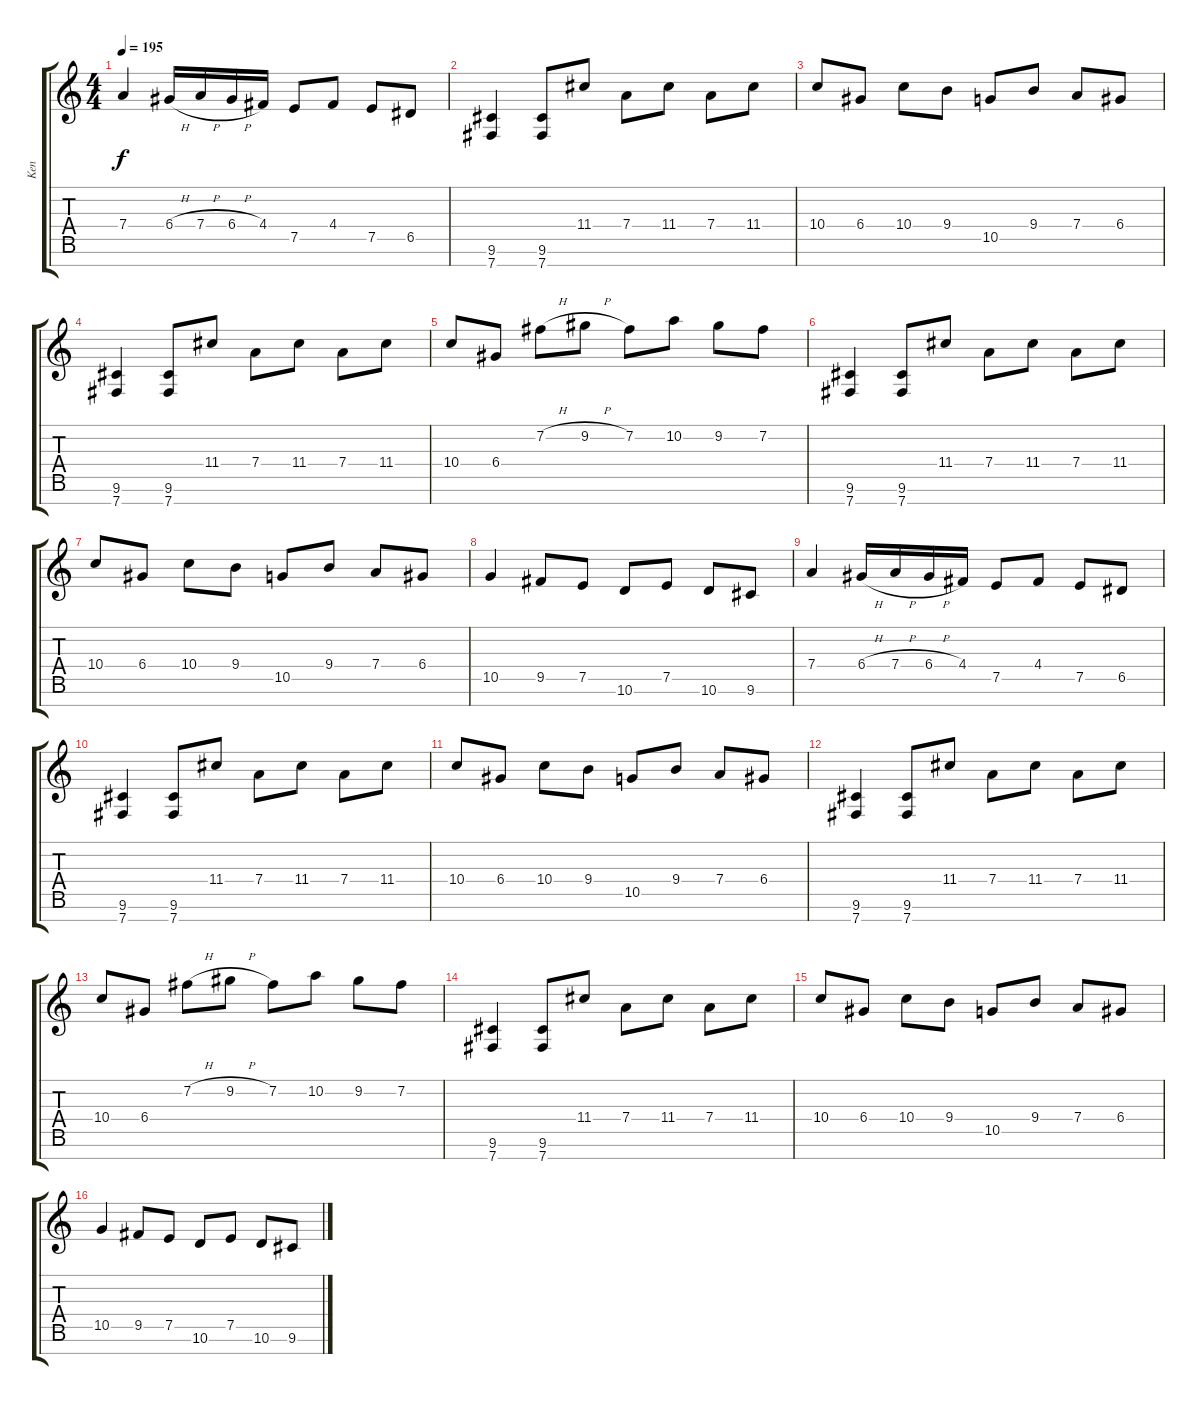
\track ("Ken" "Ken") {instrument distortionguitar}
\staff {score tabs}
\tuning (E4 B3 G3 D3 A2 E2 B1) {hide}
\ts (4 4)
\tempo 195
\clef g2
\ks c
7.4.4{dy f} 6.4{h}.16 7.4{h}.16 6.4{h}.16 4.4.16 7.5.8 4.4.8 7.5.8 6.5.8 |
(9.6 7.7).4 (9.6 7.7).8 11.4.8 7.4.8 11.4.8 7.4.8 11.4.8 |
10.4.8 6.4.8 10.4.8 9.4.8 10.5.8 9.4.8 7.4.8 6.4.8 |
(9.6 7.7).4 (9.6 7.7).8 11.4.8 7.4.8 11.4.8 7.4.8 11.4.8 |
10.4.8 6.4.8 7.2{h}.8 9.2{h}.8 7.2.8 10.2.8 9.2.8 7.2.8 |
(9.6 7.7).4 (9.6 7.7).8 11.4.8 7.4.8 11.4.8 7.4.8 11.4.8 |
10.4.8 6.4.8 10.4.8 9.4.8 10.5.8 9.4.8 7.4.8 6.4.8 |
10.5.4 9.5.8 7.5.8 10.6.8 7.5.8 10.6.8 9.6.8 |
7.4.4 6.4{h}.16 7.4{h}.16 6.4{h}.16 4.4.16 7.5.8 4.4.8 7.5.8 6.5.8 |
(9.6 7.7).4 (9.6 7.7).8 11.4.8 7.4.8 11.4.8 7.4.8 11.4.8 |
10.4.8 6.4.8 10.4.8 9.4.8 10.5.8 9.4.8 7.4.8 6.4.8 |
(9.6 7.7).4 (9.6 7.7).8 11.4.8 7.4.8 11.4.8 7.4.8 11.4.8 |
10.4.8 6.4.8 7.2{h}.8 9.2{h}.8 7.2.8 10.2.8 9.2.8 7.2.8 |
(9.6 7.7).4 (9.6 7.7).8 11.4.8 7.4.8 11.4.8 7.4.8 11.4.8 |
10.4.8 6.4.8 10.4.8 9.4.8 10.5.8 9.4.8 7.4.8 6.4.8 |
10.5.4 9.5.8 7.5.8 10.6.8 7.5.8 10.6.8 9.6.8
